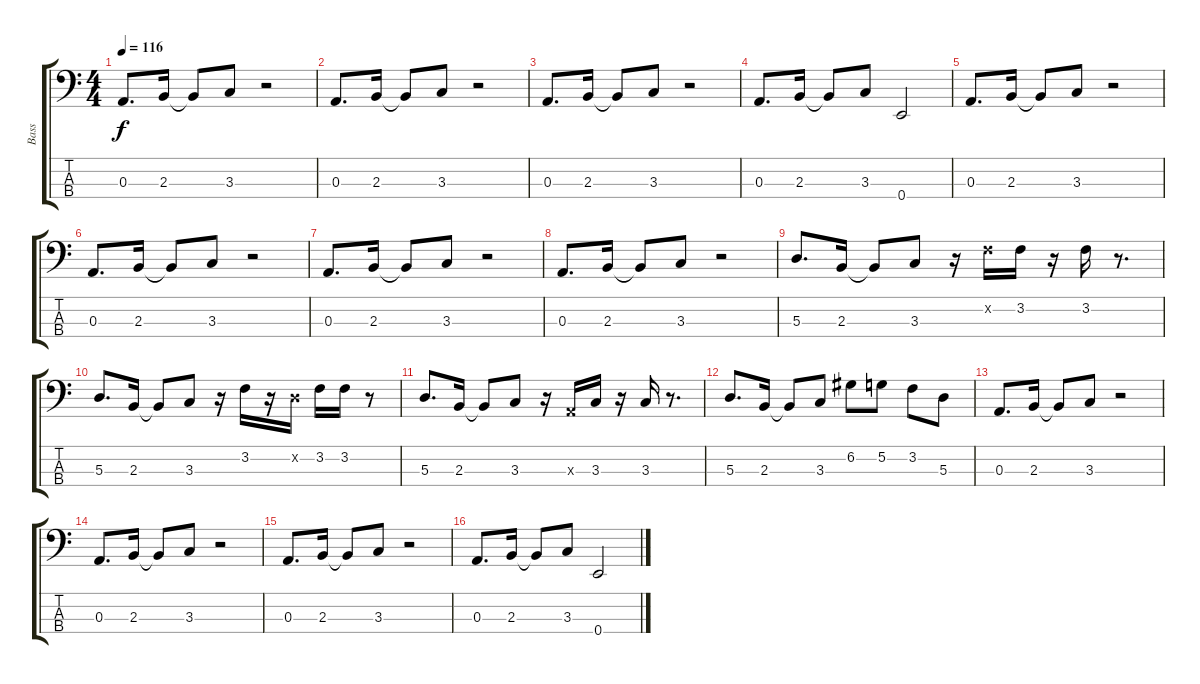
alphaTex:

\track ("Bass" "Bass") {instrument electricbassfinger}
\staff {score tabs}
\tuning (G2 D2 A1 E1) {hide}
\ts (4 4)
\tempo 116
\clef f4
\ks c
0.3.8{d dy f instrument electricbassfinger} 2.3.16 2.3{t}.8 3.3.8 r.2 |
0.3.8{d} 2.3.16 2.3{t}.8 3.3.8 r.2 |
0.3.8{d} 2.3.16 2.3{t}.8 3.3.8 r.2 |
0.3.8{d} 2.3.16 2.3{t}.8 3.3.8 0.4.2 |
0.3.8{d} 2.3.16 2.3{t}.8 3.3.8 r.2 |
0.3.8{d} 2.3.16 2.3{t}.8 3.3.8 r.2 |
0.3.8{d} 2.3.16 2.3{t}.8 3.3.8 r.2 |
0.3.8{d} 2.3.16 2.3{t}.8 3.3.8 r.2 |
5.3.8{d} 2.3.16 2.3{t}.8 3.3.8 r.16 3.2{x}.16 3.2.16 r.16 3.2.16 r.8{d} |
5.3.8{d} 2.3.16 2.3{t}.8 3.3.8 r.16 3.2.16 r.16 0.2{x}.16 3.2.16 3.2.16 r.8 |
5.3.8{d} 2.3.16 2.3{t}.8 3.3.8 r.16 0.3{x}.16 3.3.16 r.16 3.3.16 r.8{d} |
5.3.8{d} 2.3.16 2.3{t}.8 3.3.8 6.2.8 5.2.8 3.2.8 5.3.8 |
0.3.8{d} 2.3.16 2.3{t}.8 3.3.8 r.2 |
0.3.8{d} 2.3.16 2.3{t}.8 3.3.8 r.2 |
0.3.8{d} 2.3.16 2.3{t}.8 3.3.8 r.2 |
0.3.8{d} 2.3.16 2.3{t}.8 3.3.8 0.4.2
